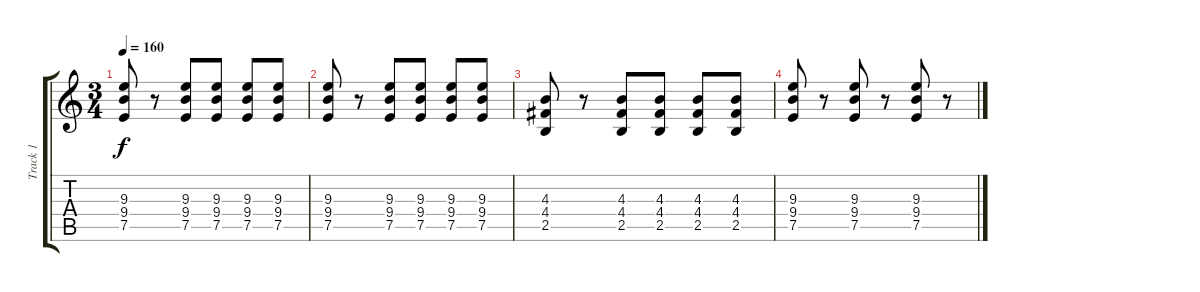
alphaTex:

\track ("Track 1" "Track 1") {instrument electricguitarmuted}
\staff {score tabs}
\tuning (E4 B3 G3 D3 A2 E2) {hide}
\ts (3 4)
\tempo 160
\clef g2
\ks c
(9.3 9.4 7.5).8{dy f} r.8 (9.3 9.4 7.5).8 (9.3 9.4 7.5).8 (9.3 9.4 7.5).8 (9.3 9.4 7.5).8 |
(9.3 9.4 7.5).8 r.8 (9.3 9.4 7.5).8 (9.3 9.4 7.5).8 (9.3 9.4 7.5).8 (9.3 9.4 7.5).8 |
(4.3 4.4 2.5).8 r.8 (4.3 4.4 2.5).8 (4.3 4.4 2.5).8 (4.3 4.4 2.5).8 (4.3 4.4 2.5).8 |
(9.3 9.4 7.5).8 r.8 (9.3 9.4 7.5).8 r.8 (9.3 9.4 7.5).8 r.8
